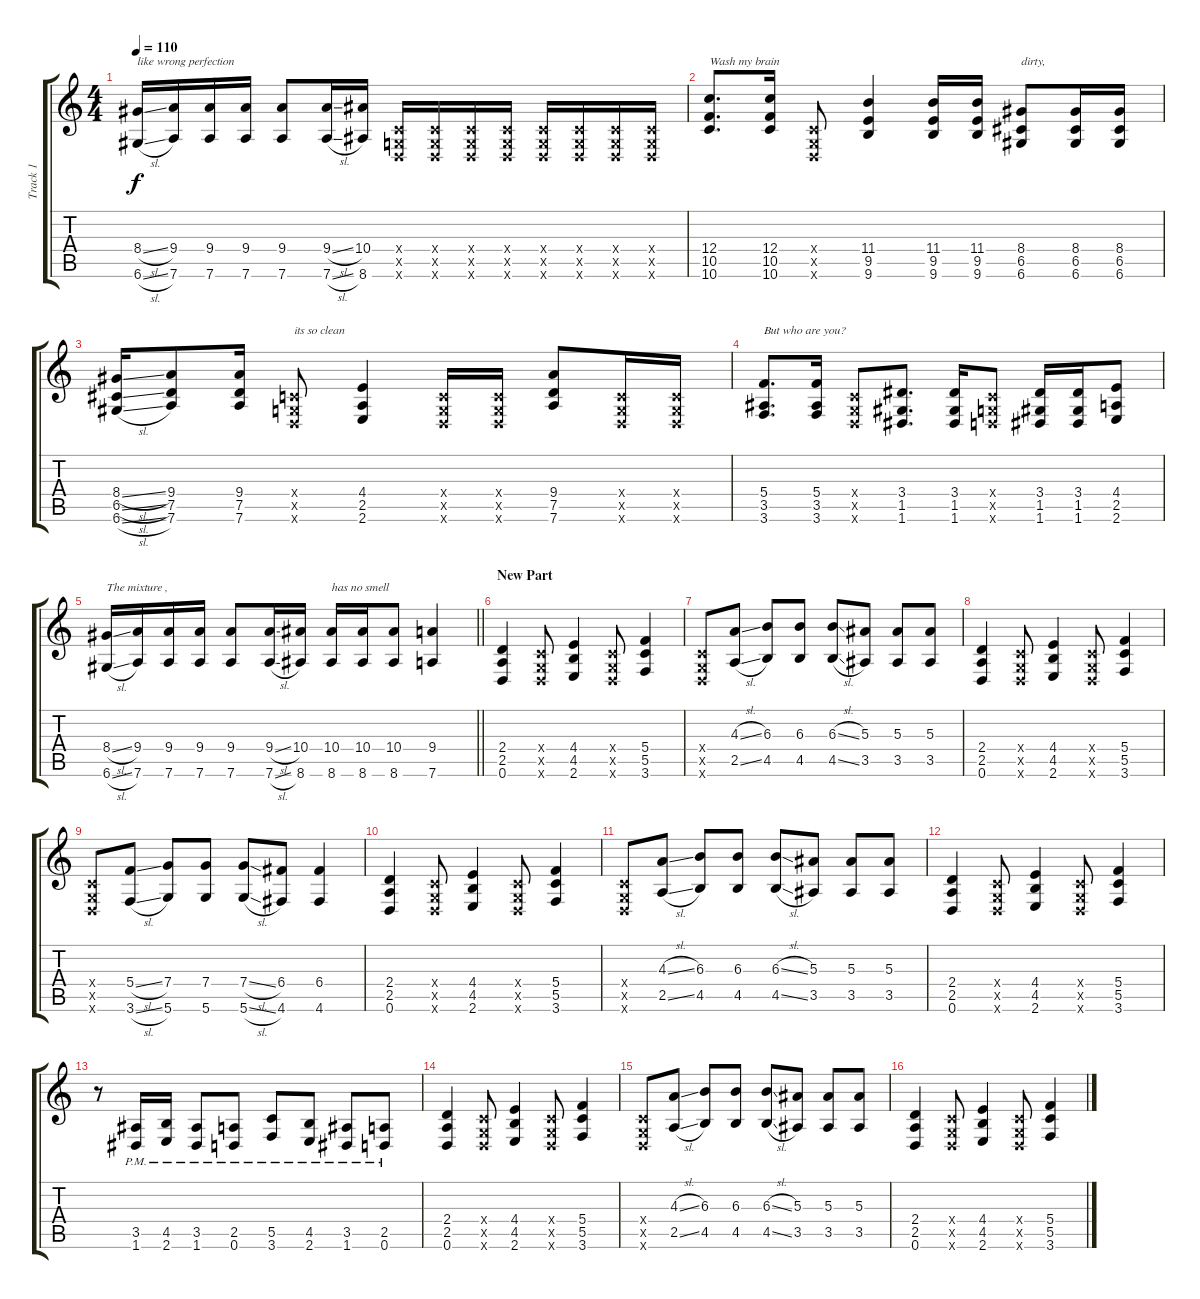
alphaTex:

\track ("Track 1" "Track 1") {instrument overdrivenguitar}
\staff {score tabs}
\tuning (D4 A3 F3 C3 G2 D2) {hide}
\ts (4 4)
\tempo 110
\clef g2
\ks c
(8.4{sl} 6.6{sl}).16{txt "like wrong perfection" dy f} (9.4 7.6).16 (9.4 7.6).16 (9.4 7.6).16 (9.4 7.6).8 (9.4{sl} 7.6{sl}).16 (10.4 8.6).16 (0.4{x} 0.5{x} 0.6{x}).16 (0.4{x} 0.5{x} 0.6{x}).16 (0.4{x} 0.5{x} 0.6{x}).16 (0.4{x} 0.5{x} 0.6{x}).16 (0.4{x} 0.5{x} 0.6{x}).16 (0.4{x} 0.5{x} 0.6{x}).16 (0.4{x} 0.5{x} 0.6{x}).16 (0.4{x} 0.5{x} 0.6{x}).16 |
(12.4 10.5 10.6).8{d txt "Wash my brain"} (12.4 10.5 10.6).16 (0.4{x} 0.5{x} 0.6{x}).8 (11.4 9.5 9.6).4 (11.4 9.5 9.6).16 (11.4 9.5 9.6).16 (8.4 6.5 6.6).8{txt "dirty, "} (8.4 6.5 6.6).16 (8.4 6.5 6.6).16 |
(8.4{sl} 6.5{sl} 6.6{sl}).16 (9.4 7.5 7.6).8 (9.4 7.5 7.6).16 (0.4{x} 0.5{x} 0.6{x}).8{txt "its so clean"} (4.4 2.5 2.6).4 (0.4{x} 0.5{x} 0.6{x}).16 (0.4{x} 0.5{x} 0.6{x}).16 (9.4 7.5 7.6).8 (0.4{x} 0.5{x} 0.6{x}).16 (0.4{x} 0.5{x} 0.6{x}).16 |
(5.4 3.5 3.6).8{d txt "But who are you?"} (5.4 3.5 3.6).16 (0.4{x} 0.5{x} 0.6{x}).8 (3.4 1.5 1.6).8{d} (3.4 1.5 1.6).16 (0.4{x} 0.5{x} 0.6{x}).8 (3.4 1.5 1.6).16 (3.4 1.5 1.6).16 (4.4 2.5 2.6).8 |
\barLineRight lightlight
(8.4{sl} 6.6{sl}).16{txt "The mixture , "} (9.4 7.6).16 (9.4 7.6).16 (9.4 7.6).16 (9.4 7.6).8 (9.4{sl} 7.6{sl}).16 (10.4 8.6).16 (10.4 8.6).16{txt "has no smell"} (10.4 8.6).16 (10.4 8.6).8 (9.4 7.6).4 |
\section ("" "New Part")
(2.4 2.5 0.6).4{instrument overdrivenguitar} (0.4{x} 0.5{x} 0.6{x}).8 (4.4 4.5 2.6).4 (0.4{x} 0.5{x} 0.6{x}).8 (5.4 5.5 3.6).4 |
(0.4{x} 0.5{x} 0.6{x}).8 (4.3{sl} 2.5{sl}).8 (6.3 4.5).8 (6.3 4.5).8 (6.3{sl} 4.5{sl}).8 (5.3 3.5).8 (5.3 3.5).8 (5.3 3.5).8 |
(2.4 2.5 0.6).4 (0.4{x} 0.5{x} 0.6{x}).8 (4.4 4.5 2.6).4 (0.4{x} 0.5{x} 0.6{x}).8 (5.4 5.5 3.6).4 |
(0.4{x} 0.5{x} 0.6{x}).8 (5.4{sl} 3.6{sl}).8 (7.4 5.6).8 (7.4 5.6).8 (7.4{sl} 5.6{sl}).8 (6.4 4.6).8 (6.4 4.6).4 |
(2.4 2.5 0.6).4 (0.4{x} 0.5{x} 0.6{x}).8 (4.4 4.5 2.6).4 (0.4{x} 0.5{x} 0.6{x}).8 (5.4 5.5 3.6).4 |
(0.4{x} 0.5{x} 0.6{x}).8 (4.3{sl} 2.5{sl}).8 (6.3 4.5).8 (6.3 4.5).8 (6.3{sl} 4.5{sl}).8 (5.3 3.5).8 (5.3 3.5).8 (5.3 3.5).8 |
(2.4 2.5 0.6).4 (0.4{x} 0.5{x} 0.6{x}).8 (4.4 4.5 2.6).4 (0.4{x} 0.5{x} 0.6{x}).8 (5.4 5.5 3.6).4 |
r.8 (3.5{pm} 1.6{pm}).16 (4.5{pm} 2.6{pm}).16 (3.5{pm} 1.6{pm}).8 (2.5{pm} 0.6{pm}).8 (5.5{pm} 3.6{pm}).8 (4.5{pm} 2.6{pm}).8 (3.5{pm} 1.6{pm}).8 (2.5{pm} 0.6{pm}).8 |
(2.4 2.5 0.6).4 (0.4{x} 0.5{x} 0.6{x}).8 (4.4 4.5 2.6).4 (0.4{x} 0.5{x} 0.6{x}).8 (5.4 5.5 3.6).4 |
(0.4{x} 0.5{x} 0.6{x}).8 (4.3{sl} 2.5{sl}).8 (6.3 4.5).8 (6.3 4.5).8 (6.3{sl} 4.5{sl}).8 (5.3 3.5).8 (5.3 3.5).8 (5.3 3.5).8 |
(2.4 2.5 0.6).4 (0.4{x} 0.5{x} 0.6{x}).8 (4.4 4.5 2.6).4 (0.4{x} 0.5{x} 0.6{x}).8 (5.4 5.5 3.6).4
